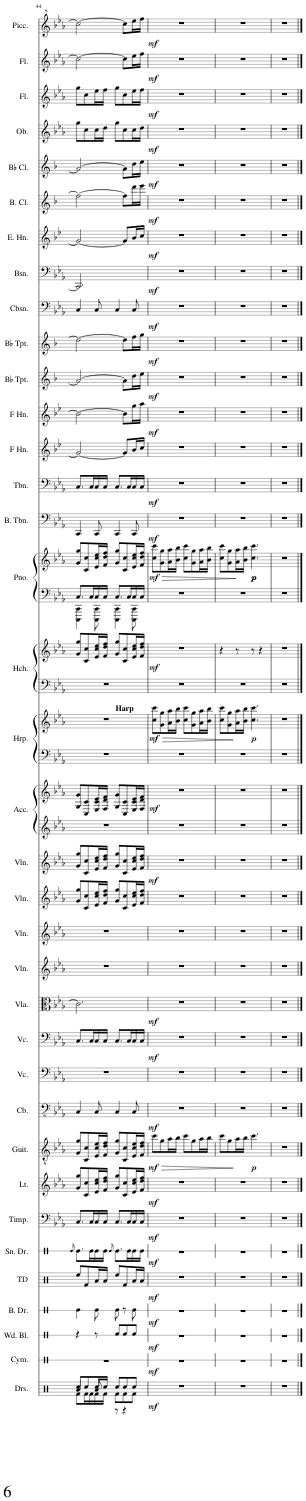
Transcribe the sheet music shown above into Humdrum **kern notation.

**kern	**dynam	**kern	**dynam	**kern	**dynam	**kern	**dynam	**kern	**dynam	**kern	**dynam	**kern	**dynam	**kern	**dynam	**kern	**dynam	**kern	**dynam	**kern	**kern	**dynam	**kern	**dynam	**kern	**kern	**kern	**kern	**dynam	**kern	**kern	**dynam	**kern	**kern	**dynam	**kern	**kern	**dynam	**kern	**kern	**dynam	**kern	**dynam	**kern	**dynam	**kern	**kern	**dynam	**kern	**dynam	**kern	**dynam	**kern	**dynam	**kern	**dynam	**kern	**dynam	**kern	**dynam	**kern	**dynam	**kern	**dynam	**kern	**dynam	**kern	**dynam	**kern	**dynam
*part36	*part36	*part35	*part35	*part34	*part34	*part33	*part33	*part32	*part32	*part31	*part31	*part30	*part30	*part29	*part29	*part28	*part28	*part27	*part27	*part26	*part25	*part25	*part24	*part24	*part23	*part22	*part21	*part20	*part20	*part19	*part19	*part19	*part18	*part18	*part18	*part17	*part17	*part17	*part16	*part16	*part16	*part15	*part15	*part14	*part14	*part13	*part12	*part12	*part11	*part11	*part10	*part10	*part9	*part9	*part8	*part8	*part7	*part7	*part6	*part6	*part5	*part5	*part4	*part4	*part3	*part3	*part2	*part2	*part1	*part1
*staff40	*staff40	*staff39	*staff39	*staff38	*staff38	*staff37	*staff37	*staff36	*staff36	*staff35	*staff35	*staff34	*staff34	*staff33	*staff33	*staff32	*staff32	*staff31	*staff31	*staff30	*staff29	*staff29	*staff28	*staff28	*staff27	*staff26	*staff25	*staff24	*staff24	*staff23	*staff22	*staff22/23	*staff21	*staff20	*staff20/21	*staff19	*staff18	*staff18/19	*staff17	*staff16	*staff16/17	*staff15	*staff15	*staff14	*staff14	*staff13	*staff12	*staff12	*staff11	*staff11	*staff10	*staff10	*staff9	*staff9	*staff8	*staff8	*staff7	*staff7	*staff6	*staff6	*staff5	*staff5	*staff4	*staff4	*staff3	*staff3	*staff2	*staff2	*staff1	*staff1
*I"Drumset	*	*I"Cymbal	*	*I"Wood Blocks	*	*I"Bass Drum	*	*I"Tenor Drums	*	*I"Snare Drum	*	*I"Timpani	*	*I"Lute	*	*I"Acoustic Guitar	*	*I"Contrabass	*	*I"Violoncello	*I"Violoncello	*	*I"Viola	*	*I"Violin	*I"Violin	*I"Violin	*I"Violin	*	*I"Accordion	*	*	*I"Harp	*	*	*I"Harpsichord	*	*	*I"Piano	*	*	*I"Bass Trombone	*	*I"Trombone	*	*I"Horn in F	*I"Horn in F	*	*I"Bb Trumpet	*	*I"Bb Trumpet	*	*I"Contrabassoon	*	*I"Bassoon	*	*I"English Horn	*	*I"Bass Clarinet	*	*I"Bb Clarinet	*	*I"Oboe	*	*I"Flute	*	*I"Flute	*	*I"Piccolo	*
*I'Drs.	*	*I'Cym.	*	*I'Wd. Bl.	*	*I'B. Dr.	*	*I'TD	*	*I'Sn. Dr.	*	*I'Timp.	*	*I'Lt.	*	*I'Guit.	*	*I'Cb.	*	*I'Vc.	*I'Vc.	*	*I'Vla.	*	*I'Vln.	*I'Vln.	*I'Vln.	*I'Vln.	*	*I'Acc.	*	*	*I'Hrp.	*	*	*I'Hch.	*	*	*I'Pno.	*	*	*I'B. Tbn.	*	*I'Tbn.	*	*	*	*	*I'Bb Tpt.	*	*I'Bb Tpt.	*	*I'Cbsn.	*	*I'Bsn.	*	*I'E. Hn.	*	*I'B. Cl.	*	*I'Bb Cl.	*	*I'Ob.	*	*I'Fl.	*	*I'Fl.	*	*I'Picc.	*
!!LO:PB:g=z
*clefX	*	*clefX	*	*clefX	*	*clefX	*	*clefX	*	*clefX	*	*clefF4	*	*clefG2	*	*clefGv2	*	*clefFv4	*	*clefF4	*clefF4	*	*clefC3	*	*clefG2	*clefG2	*clefG2	*clefG2	*	*clefG2	*clefG2	*	*clefF4	*clefG2	*	*clefF4	*clefG2	*	*clefF4	*clefG2	*	*clefF4	*	*clefF4	*	*clefG2	*clefG2	*	*clefG2	*	*clefG2	*	*clefF4	*	*clefF4	*	*clefG2	*	*clefG2	*	*clefG2	*	*clefG2	*	*clefG2	*	*clefG2	*	*clefG^2	*
*	*	*	*	*	*	*	*	*	*	*	*	*	*	*	*	*	*	*Trd7c12	*	*	*	*	*	*	*	*	*	*	*	*	*	*	*	*	*	*	*	*	*	*	*	*	*	*	*	*Trd4c7	*Trd4c7	*	*Trd1c2	*	*Trd1c2	*	*Trd7c12	*	*	*	*Trd4c7	*	*Trd8c14	*	*Trd1c2	*	*	*	*	*	*	*	*Trd-7c-12	*
*k[b-e-a-]	*	*k[b-e-a-]	*	*k[b-e-a-]	*	*k[b-e-a-]	*	*k[b-e-a-]	*	*k[b-e-a-]	*	*k[b-e-a-]	*	*k[b-e-a-]	*	*k[b-e-a-]	*	*k[b-e-a-]	*	*k[b-e-a-]	*k[b-e-a-]	*	*k[b-e-a-]	*	*k[b-e-a-]	*k[b-e-a-]	*k[b-e-a-]	*k[b-e-a-]	*	*k[b-e-a-]	*k[b-e-a-]	*	*k[b-e-a-]	*k[b-e-a-]	*	*k[b-e-a-]	*k[b-e-a-]	*	*k[b-e-a-]	*k[b-e-a-]	*	*k[b-e-a-]	*	*k[b-e-a-]	*	*k[b-e-]	*k[b-e-]	*	*k[b-]	*	*k[b-]	*	*k[b-e-a-]	*	*k[b-e-a-]	*	*k[b-e-]	*	*k[b-]	*	*k[b-]	*	*k[b-e-a-]	*	*k[b-e-a-]	*	*k[b-e-a-]	*	*k[b-e-a-]	*
*M6/8	*	*M6/8	*	*M6/8	*	*M6/8	*	*M6/8	*	*M6/8	*	*M6/8	*	*M6/8	*	*M6/8	*	*M6/8	*	*M6/8	*M6/8	*	*M6/8	*	*M6/8	*M6/8	*M6/8	*M6/8	*	*M6/8	*M6/8	*	*M6/8	*M6/8	*	*M6/8	*M6/8	*	*M6/8	*M6/8	*	*M6/8	*	*M6/8	*	*M6/8	*M6/8	*	*M6/8	*	*M6/8	*	*M6/8	*	*M6/8	*	*M6/8	*	*M6/8	*	*M6/8	*	*M6/8	*	*M6/8	*	*M6/8	*	*M6/8	*
=44	=44	=44	=44	=44	=44	=44	=44	=44	=44	=44	=44	=44	=44	=44	=44	=44	=44	=44	=44	=44	=44	=44	=44	=44	=44	=44	=44	=44	=44	=44	=44	=44	=44	=44	=44	=44	=44	=44	=44	=44	=44	=44	=44	=44	=44	=44	=44	=44	=44	=44	=44	=44	=44	=44	=44	=44	=44	=44	=44	=44	=44	=44	=44	=44	=44	=44	=44	=44	=44	=44
.	.	.	.	.	.	.	.	.	.	8qRe/	.	.	.	.	.	.	.	.	.	.	.	.	.	.	.	.	.	.	.	.	.	.	.	.	.	.	.	.	.	.	.	.	.	.	.	.	.	.	.	.	.	.	.	.	.	.	.	.	.	.	.	.	.	.	.	.	.	.	.	.
*^	*	*	*	*	*	*	*	*	*	*	*	*	*	*	*	*	*	*	*	*	*	*	*	*	*	*	*	*	*	*	*	*	*	*	*	*	*	*	*^	*	*	*	*	*	*	*	*	*	*	*	*	*	*	*	*	*	*	*	*	*	*	*	*	*	*	*	*	*	*	*
*	*^	*	*	*	*	*	*	*	*	*	*	*	*	*	*	*	*	*	*	*	*	*	*	*	*	*	*	*	*	*	*	*	*	*	*	*	*	*	*	*	*	*	*	*	*	*	*	*	*	*	*	*	*	*	*	*	*	*	*	*	*	*	*	*	*	*	*	*	*	*	*	*
!	!	!	!	!	!	!	!	!	!	!	!	!	!	!	!	!	!	!	!	!	!	!	!	!	!	!	!	!	!	!	!	!	!	!	!	!LO:TX:a:B:t=Harp	!	!	!	!	!	!	!	!	!	!	!	!	!	!	!	!	!	!	!	!	!	!	!	!	!	!	!	!	!	!	!	!	!	!	!	!	!
4Ra/	8Rf\L	8Rcc/L	.	2.r	.	4r	.	4Re\	.	8Ree/L	.	8.Re\L	.	8.C/L	.	8g/ 8gg/L	.	8G/ 8g/L	.	4CC/	.	2.r	8.C/L	.	2.c\]	.	2.r	2.r	8g/ 8gg/L	8g/ 8gg/L	.	2.r	8G/ 8g/L	.	2.r	2.r	.	2.r	8g/ 8gg/L	.	8.C/L	4CCC\ 4CC\	8g/ 8gg/L	.	4CC/	.	8.C/L	.	2g/_	2b-\_	.	2a/_	.	2dd\_	.	4C/	.	2.CC/]	.	2g/_	.	2ff\_	.	2a/_	.	8gg\L	.	8gg\L	.	2cc\_	.	2ccc\_	.
.	16Rf\L	8Rcc/	.	.	.	.	.	.	.	8Rf/	.	.	.	.	.	8c/ 8cc/	.	8C/ 8c/	.	.	.	.	.	.	.	.	.	.	8c/ 8cc/	8c/ 8cc/	.	.	8C/ 8c/	.	.	.	.	.	8c/ 8cc/	.	.	.	8c/ 8cc/	.	.	.	.	.	.	.	.	.	.	.	.	.	.	.	.	.	.	.	.	.	.	8cc\	.	8cc\	.	.	.	.	.
.	16Rf\	.	.	.	.	.	.	.	.	.	.	16Re\L	.	16C/L	.	.	.	.	.	.	.	.	16C/L	.	.	.	.	.	.	.	.	.	.	.	.	.	.	.	.	.	16C/L	.	.	.	.	.	16C/L	.	.	.	.	.	.	.	.	.	.	.	.	.	.	.	.	.	.	.	.	.	.	.	.	.	.
8Ra/	16Rf\	16Rcc/L	.	.	.	8r	.	8Re\	.	16Ra/L	.	16Re\	.	16C/	.	16e-/ 16cc/ 16ee-/L	.	16E-/ 16c/ 16e-/L	.	8CC/	.	.	16C/	.	.	.	.	.	16e-/ 16cc/ 16ee-/L	16e-/ 16cc/ 16ee-/L	.	.	16E-/ 16c/ 16e-/L	.	.	.	.	.	16e-/ 16cc/ 16ee-/L	.	16C/	8CCC\ 8CC\	16e-/ 16cc/ 16ee-/L	.	8CC/	.	16C/	.	.	.	.	.	.	.	.	8C/	.	.	.	.	.	.	.	.	.	16cc\L	.	16ee-\L	.	.	.	.	.
.	16Rf\JJ	16Rcc/JJ	.	.	.	.	.	.	.	16Ra/JJ	.	16Re\JJ	.	16C/JJ	.	16f/ 16dd/ 16ff/JJ	.	16F/ 16d/ 16f/JJ	.	.	.	.	16C/JJ	.	.	.	.	.	16f/ 16dd/ 16ff/JJ	16f/ 16dd/ 16ff/JJ	.	.	16F/ 16d/ 16f/JJ	.	.	.	.	.	16f/ 16dd/ 16ff/JJ	.	16C/JJ	.	16f/ 16dd/ 16ff/JJ	.	.	.	16C/JJ	.	.	.	.	.	.	.	.	.	.	.	.	.	.	.	.	.	.	16dd\JJ	.	16ff\JJ	.	.	.	.	.
.	.	.	.	.	.	.	.	.	.	.	.	8qRe/	.	.	.	.	.	.	.	.	.	.	.	.	.	.	.	.	.	.	.	.	.	.	.	.	.	.	.	.	.	.	.	.	.	.	.	.	.	.	.	.	.	.	.	.	.	.	.	.	.	.	.	.	.	.	.	.	.	.	.	.	.
8Rcc/L	8Rf\L	8r	.	.	.	8Rf/L	.	8Re\	.	8Ree/L	.	8.Re\L	.	8.C/L	.	8g/ 8gg/L	.	8G/ 8g/L	.	4CC/	.	.	8.C/L	.	.	.	.	.	8g/ 8gg/L	8g/ 8gg/L	.	.	8G/ 8g/L	.	.	.	.	.	8g/ 8gg/L	.	8.C/L	4CCC\ 4CC\	8g/ 8gg/L	.	4CC/	.	8.C/L	.	.	.	.	.	.	.	.	4C/	.	.	.	.	.	.	.	.	.	8gg\L	.	8gg\L	.	.	.	.	.
8Rcc/	8Rf\	4r	.	.	.	8Rf/	.	8r	.	8Rf/	.	.	.	.	.	8c/ 8cc/	.	8C/ 8c/	.	.	.	.	.	.	.	.	.	.	8c/ 8cc/	8c/ 8cc/	.	.	8C/ 8c/	.	.	.	.	.	8c/ 8cc/	.	.	.	8c/ 8cc/	.	.	.	.	.	8g/L]	8b-\L]	.	8a\L]	.	8dd\L]	.	.	.	.	.	8g/L]	.	8ff\L]	.	8a\L]	.	8cc\	.	8cc\	.	8cc\L]	.	8ccc\L]	.
.	.	.	.	.	.	.	.	.	.	.	.	16Re\L	.	16C/L	.	.	.	.	.	.	.	.	16C/L	.	.	.	.	.	.	.	.	.	.	.	.	.	.	.	.	.	16C/L	.	.	.	.	.	16C/L	.	.	.	.	.	.	.	.	.	.	.	.	.	.	.	.	.	.	.	.	.	.	.	.	.	.
8Rcc/J	8Rf\J	.	.	.	.	8Rf/J	.	8Re\	.	16Ra/L	.	16Re\	.	16C/	.	16e-/ 16cc/ 16ee-/L	.	16E-/ 16c/ 16e-/L	.	8CC/	.	.	16C/	.	.	.	.	.	16e-/ 16cc/ 16ee-/L	16e-/ 16cc/ 16ee-/L	.	.	16E-/ 16c/ 16e-/L	.	.	.	.	.	16e-/ 16cc/ 16ee-/L	.	16C/	8CCC\ 8CC\	16e-/ 16cc/ 16ee-/L	.	8CC/	.	16C/	.	16b-/L	16gg\L	.	16dd\L	.	16ff\L	.	8C/	.	.	.	16b-/L	.	16ddd\L	.	16dd\L	.	16cc\L	.	16ee-\L	.	16ee-\L	.	16eee-\L	.
.	.	.	.	.	.	.	.	.	.	16Ra/JJ	.	16Re\JJ	.	16C/JJ	.	16f/ 16dd/ 16ff/JJ	.	16F/ 16d/ 16f/JJ	.	.	.	.	16C/JJ	.	.	.	.	.	16f/ 16dd/ 16ff/JJ	16f/ 16dd/ 16ff/JJ	.	.	16F/ 16d/ 16f/JJ	.	.	.	.	.	16f/ 16dd/ 16ff/JJ	.	16C/JJ	.	16f/ 16dd/ 16ff/JJ	.	.	.	16C/JJ	.	16cc/JJ	16aa\JJ	.	16ee\JJ	.	16gg\JJ	.	.	.	.	.	16cc/JJ	.	16eee\JJ	.	16ee\JJ	.	16dd\JJ	.	16ff\JJ	.	16ff\JJ	.	16fff\JJ	.
*v	*v	*v	*	*	*	*	*	*	*	*	*	*	*	*	*	*	*	*	*	*	*	*	*	*	*	*	*	*	*	*	*	*	*	*	*	*	*	*	*	*	*v	*v	*	*	*	*	*	*	*	*	*	*	*	*	*	*	*	*	*	*	*	*	*	*	*	*	*	*	*	*	*	*	*
=45	=45	=45	=45	=45	=45	=45	=45	=45	=45	=45	=45	=45	=45	=45	=45	=45	=45	=45	=45	=45	=45	=45	=45	=45	=45	=45	=45	=45	=45	=45	=45	=45	=45	=45	=45	=45	=45	=45	=45	=45	=45	=45	=45	=45	=45	=45	=45	=45	=45	=45	=45	=45	=45	=45	=45	=45	=45	=45	=45	=45	=45	=45	=45	=45	=45	=45	=45	=45	=45	=45
!	!LO:DY:b	!	!LO:DY:b	!	!LO:DY:b	!	!LO:DY:b	!	!LO:DY:b	!	!LO:DY:b	!	!LO:DY:b	!	!LO:DY:b	!	!LO:HP:b	!	!	!	!	!	!	!	!	!	!	!	!	!	!	!	!	!	!LO:HP:b	!	!	!	!	!	!LO:HP:b	!	!	!	!	!	!	!	!	!	!	!	!	!	!	!	!	!	!	!	!	!	!	!	!	!	!	!	!	!
!	!	!	!	!	!	!	!	!	!	!	!	!	!	!	!	!	!LO:DY:n=1:b	!	!LO:DY:b	!	!	!LO:DY:b	!	!LO:DY:b	!	!	!	!	!LO:DY:b	!	!	!LO:DY:b	!	!	!LO:DY:n=1:b	!	!	!LO:DY:b	!	!	!LO:DY:n=1:b	!	!LO:DY:b	!	!LO:DY:b	!	!	!LO:DY:b	!	!LO:DY:b	!	!LO:DY:b	!	!LO:DY:b	!	!LO:DY:b	!	!LO:DY:b	!	!LO:DY:b	!	!LO:DY:b	!	!LO:DY:b	!	!LO:DY:b	!	!LO:DY:b	!	!LO:DY:b
2.r	mf	2.r	mf	2.r	mf	2.r	mf	2.r	mf	2.r	mf	2.r	mf	2.r	mf	8cc\L	> mf	2.r	mf	2.r	2.r	mf	2.r	mf	2.r	2.r	2.r	2.r	mf	2.r	2.r	mf	2.r	8cc\ 8ccc\L	> mf	2.r	2.r	mf	2.r	8cc\ 8ccc\L	> mf	2.r	mf	2.r	mf	2.r	2.r	mf	2.r	mf	2.r	mf	2.r	mf	2.r	mf	2.r	mf	2.r	mf	2.r	mf	2.r	mf	2.r	mf	2.r	mf	2.r	mf
.	.	.	.	.	.	.	.	.	.	.	.	.	.	.	.	8g\	.	.	.	.	.	.	.	.	.	.	.	.	.	.	.	.	.	8g\ 8gg\	.	.	.	.	.	8g\ 8gg\	.	.	.	.	.	.	.	.	.	.	.	.	.	.	.	.	.	.	.	.	.	.	.	.	.	.	.	.	.	.
.	.	.	.	.	.	.	.	.	.	.	.	.	.	.	.	16a-\L	.	.	.	.	.	.	.	.	.	.	.	.	.	.	.	.	.	16a-\ 16aa-\L	.	.	.	.	.	16a-\ 16aa-\L	.	.	.	.	.	.	.	.	.	.	.	.	.	.	.	.	.	.	.	.	.	.	.	.	.	.	.	.	.	.
.	.	.	.	.	.	.	.	.	.	.	.	.	.	.	.	16b-\JJ	.	.	.	.	.	.	.	.	.	.	.	.	.	.	.	.	.	16b-\ 16bb-\JJ	.	.	.	.	.	16b-\ 16bb-\JJ	.	.	.	.	.	.	.	.	.	.	.	.	.	.	.	.	.	.	.	.	.	.	.	.	.	.	.	.	.	.
.	.	.	.	.	.	.	.	.	.	.	.	.	.	.	.	8cc\L	.	.	.	.	.	.	.	.	.	.	.	.	.	.	.	.	.	8cc\ 8ccc\L	.	.	.	.	.	8cc\ 8ccc\L	.	.	.	.	.	.	.	.	.	.	.	.	.	.	.	.	.	.	.	.	.	.	.	.	.	.	.	.	.	.
.	.	.	.	.	.	.	.	.	.	.	.	.	.	.	.	8g\	.	.	.	.	.	.	.	.	.	.	.	.	.	.	.	.	.	8g\ 8gg\	.	.	.	.	.	8g\ 8gg\	.	.	.	.	.	.	.	.	.	.	.	.	.	.	.	.	.	.	.	.	.	.	.	.	.	.	.	.	.	.
.	.	.	.	.	.	.	.	.	.	.	.	.	.	.	.	16a-\L	.	.	.	.	.	.	.	.	.	.	.	.	.	.	.	.	.	16a-\ 16aa-\L	.	.	.	.	.	16a-\ 16aa-\L	.	.	.	.	.	.	.	.	.	.	.	.	.	.	.	.	.	.	.	.	.	.	.	.	.	.	.	.	.	.
.	.	.	.	.	.	.	.	.	.	.	.	.	.	.	.	16b-\JJ	.	.	.	.	.	.	.	.	.	.	.	.	.	.	.	.	.	16b-\ 16bb-\JJ	.	.	.	.	.	16b-\ 16bb-\JJ	.	.	.	.	.	.	.	.	.	.	.	.	.	.	.	.	.	.	.	.	.	.	.	.	.	.	.	.	.	.
.	.	.	.	.	.	.	.	.	.	.	.	.	.	.	.	.	]	.	.	.	.	.	.	.	.	.	.	.	.	.	.	.	.	.	]	.	.	.	.	.	]	.	.	.	.	.	.	.	.	.	.	.	.	.	.	.	.	.	.	.	.	.	.	.	.	.	.	.	.	.
=46	=46	=46	=46	=46	=46	=46	=46	=46	=46	=46	=46	=46	=46	=46	=46	=46	=46	=46	=46	=46	=46	=46	=46	=46	=46	=46	=46	=46	=46	=46	=46	=46	=46	=46	=46	=46	=46	=46	=46	=46	=46	=46	=46	=46	=46	=46	=46	=46	=46	=46	=46	=46	=46	=46	=46	=46	=46	=46	=46	=46	=46	=46	=46	=46	=46	=46	=46	=46	=46	=46
2.r	.	2.r	.	2.r	.	2.r	.	2.r	.	2.r	.	2.r	.	2.r	.	8cc\L	.	2.r	.	2.r	2.r	.	2.r	.	2.r	2.r	2.r	2.r	.	2.r	2.r	.	2.r	8cc\ 8ccc\L	.	2.r	4r	.	2.r	8cc\ 8ccc\L	.	2.r	.	2.r	.	2.r	2.r	.	2.r	.	2.r	.	2.r	.	2.r	.	2.r	.	2.r	.	2.r	.	2.r	.	2.r	.	2.r	.	2.r	.
.	.	.	.	.	.	.	.	.	.	.	.	.	.	.	.	8g\	.	.	.	.	.	.	.	.	.	.	.	.	.	.	.	.	.	8g\ 8gg\	.	.	.	.	.	8g\ 8gg\	.	.	.	.	.	.	.	.	.	.	.	.	.	.	.	.	.	.	.	.	.	.	.	.	.	.	.	.	.	.
.	.	.	.	.	.	.	.	.	.	.	.	.	.	.	.	16a-\L	.	.	.	.	.	.	.	.	.	.	.	.	.	.	.	.	.	16a-\ 16aa-\L	.	.	8r	.	.	16a-\ 16aa-\L	.	.	.	.	.	.	.	.	.	.	.	.	.	.	.	.	.	.	.	.	.	.	.	.	.	.	.	.	.	.
.	.	.	.	.	.	.	.	.	.	.	.	.	.	.	.	16b-\JJ	.	.	.	.	.	.	.	.	.	.	.	.	.	.	.	.	.	16b-\ 16bb-\JJ	.	.	.	.	.	16b-\ 16bb-\JJ	.	.	.	.	.	.	.	.	.	.	.	.	.	.	.	.	.	.	.	.	.	.	.	.	.	.	.	.	.	.
!	!	!	!	!	!	!	!	!	!	!	!	!	!	!	!	!	!LO:DY:b	!	!	!	!	!	!	!	!	!	!	!	!	!	!	!	!	!	!LO:DY:b	!	!	!	!	!	!LO:DY:b	!	!	!	!	!	!	!	!	!	!	!	!	!	!	!	!	!	!	!	!	!	!	!	!	!	!	!	!	!
!	!	!	!	!	!	!	!	!	!	!	!	!	!	!	!	!	!	!	!	!	!	!	!	!	!	!	!	!	!	!	!	!	!	!	!	!	!	!	!	!	!LO:DY:n=1:b	!	!	!	!	!	!	!	!	!	!	!	!	!	!	!	!	!	!	!	!	!	!	!	!	!	!	!	!	!
.	.	.	.	.	.	.	.	.	.	.	.	.	.	.	.	4.cc\	p	.	.	.	.	.	.	.	.	.	.	.	.	.	.	.	.	4.cc\ 4.ccc\	p	.	8r	.	.	4.cc\ 4.ccc\	p p	.	.	.	.	.	.	.	.	.	.	.	.	.	.	.	.	.	.	.	.	.	.	.	.	.	.	.	.	.
.	.	.	.	.	.	.	.	.	.	.	.	.	.	.	.	.	.	.	.	.	.	.	.	.	.	.	.	.	.	.	.	.	.	.	.	.	4r	.	.	.	.	.	.	.	.	.	.	.	.	.	.	.	.	.	.	.	.	.	.	.	.	.	.	.	.	.	.	.	.	.
=47	=47	=47	=47	=47	=47	=47	=47	=47	=47	=47	=47	=47	=47	=47	=47	=47	=47	=47	=47	=47	=47	=47	=47	=47	=47	=47	=47	=47	=47	=47	=47	=47	=47	=47	=47	=47	=47	=47	=47	=47	=47	=47	=47	=47	=47	=47	=47	=47	=47	=47	=47	=47	=47	=47	=47	=47	=47	=47	=47	=47	=47	=47	=47	=47	=47	=47	=47	=47	=47	=47
2.r	.	2.r	.	2.r	.	2.r	.	2.r	.	2.r	.	2.r	.	2.r	.	2.r	.	2.r	.	2.r	2.r	.	2.r	.	2.r	2.r	2.r	2.r	.	2.r	2.r	.	2.r	2.r	.	2.r	2.r	.	2.r	2.r	.	2.r	.	2.r	.	2.r	2.r	.	2.r	.	2.r	.	2.r	.	2.r	.	2.r	.	2.r	.	2.r	.	2.r	.	2.r	.	2.r	.	2.r	.
==	==	==	==	==	==	==	==	==	==	==	==	==	==	==	==	==	==	==	==	==	==	==	==	==	==	==	==	==	==	==	==	==	==	==	==	==	==	==	==	==	==	==	==	==	==	==	==	==	==	==	==	==	==	==	==	==	==	==	==	==	==	==	==	==	==	==	==	==	==	==
*-	*-	*-	*-	*-	*-	*-	*-	*-	*-	*-	*-	*-	*-	*-	*-	*-	*-	*-	*-	*-	*-	*-	*-	*-	*-	*-	*-	*-	*-	*-	*-	*-	*-	*-	*-	*-	*-	*-	*-	*-	*-	*-	*-	*-	*-	*-	*-	*-	*-	*-	*-	*-	*-	*-	*-	*-	*-	*-	*-	*-	*-	*-	*-	*-	*-	*-	*-	*-	*-	*-
